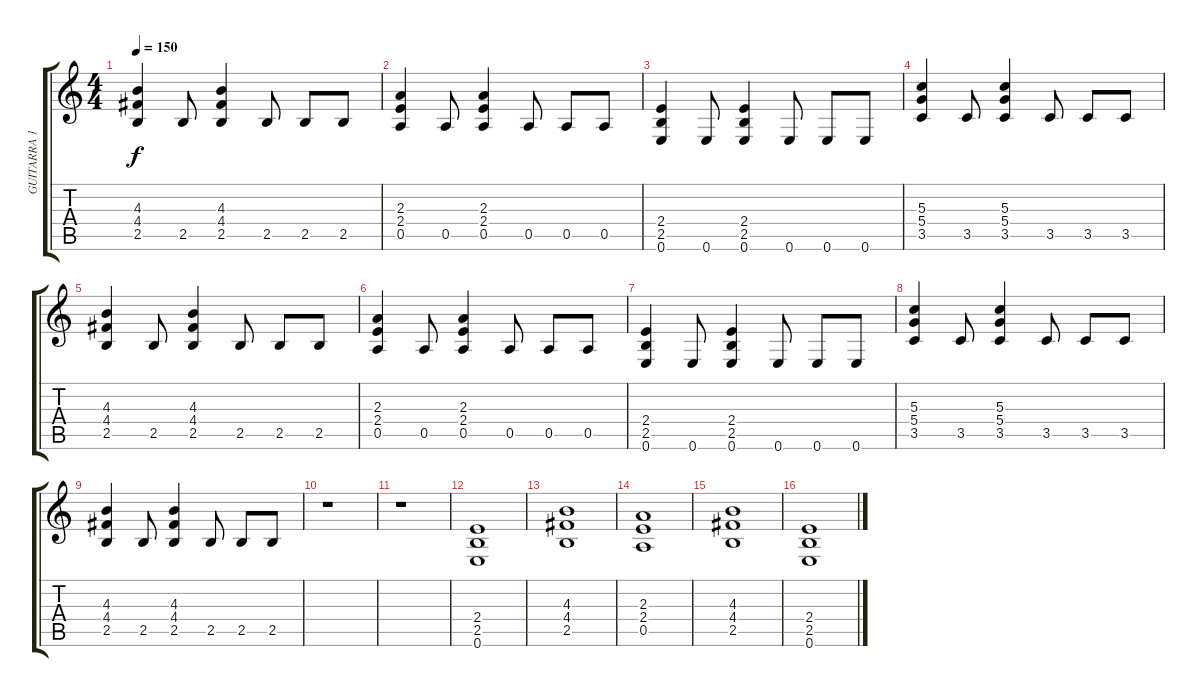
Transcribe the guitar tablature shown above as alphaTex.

\track ("GUITARRA 1" "GUITARRA 1") {instrument distortionguitar}
\staff {score tabs}
\tuning (E4 B3 G3 D3 A2 E2) {hide}
\ts (4 4)
\tempo 150
\clef g2
\ks c
(4.3 4.4 2.5).4{dy f} 2.5.8 (4.3 4.4 2.5).4 2.5.8 2.5.8 2.5.8 |
(2.3 2.4 0.5).4 0.5.8 (2.3 2.4 0.5).4 0.5.8 0.5.8 0.5.8 |
(2.4 2.5 0.6).4 0.6.8 (2.4 2.5 0.6).4 0.6.8 0.6.8 0.6.8 |
(5.3 5.4 3.5).4 3.5.8 (5.3 5.4 3.5).4 3.5.8 3.5.8 3.5.8 |
(4.3 4.4 2.5).4 2.5.8 (4.3 4.4 2.5).4 2.5.8 2.5.8 2.5.8 |
(2.3 2.4 0.5).4 0.5.8 (2.3 2.4 0.5).4 0.5.8 0.5.8 0.5.8 |
(2.4 2.5 0.6).4 0.6.8 (2.4 2.5 0.6).4 0.6.8 0.6.8 0.6.8 |
(5.3 5.4 3.5).4 3.5.8 (5.3 5.4 3.5).4 3.5.8 3.5.8 3.5.8 |
(4.3 4.4 2.5).4 2.5.8 (4.3 4.4 2.5).4 2.5.8 2.5.8 2.5.8 |
r.1 |
r.1 |
(2.4 2.5 0.6).1 |
(4.3 4.4 2.5).1 |
(2.3 2.4 0.5).1 |
(4.3 4.4 2.5).1 |
(2.4 2.5 0.6).1
